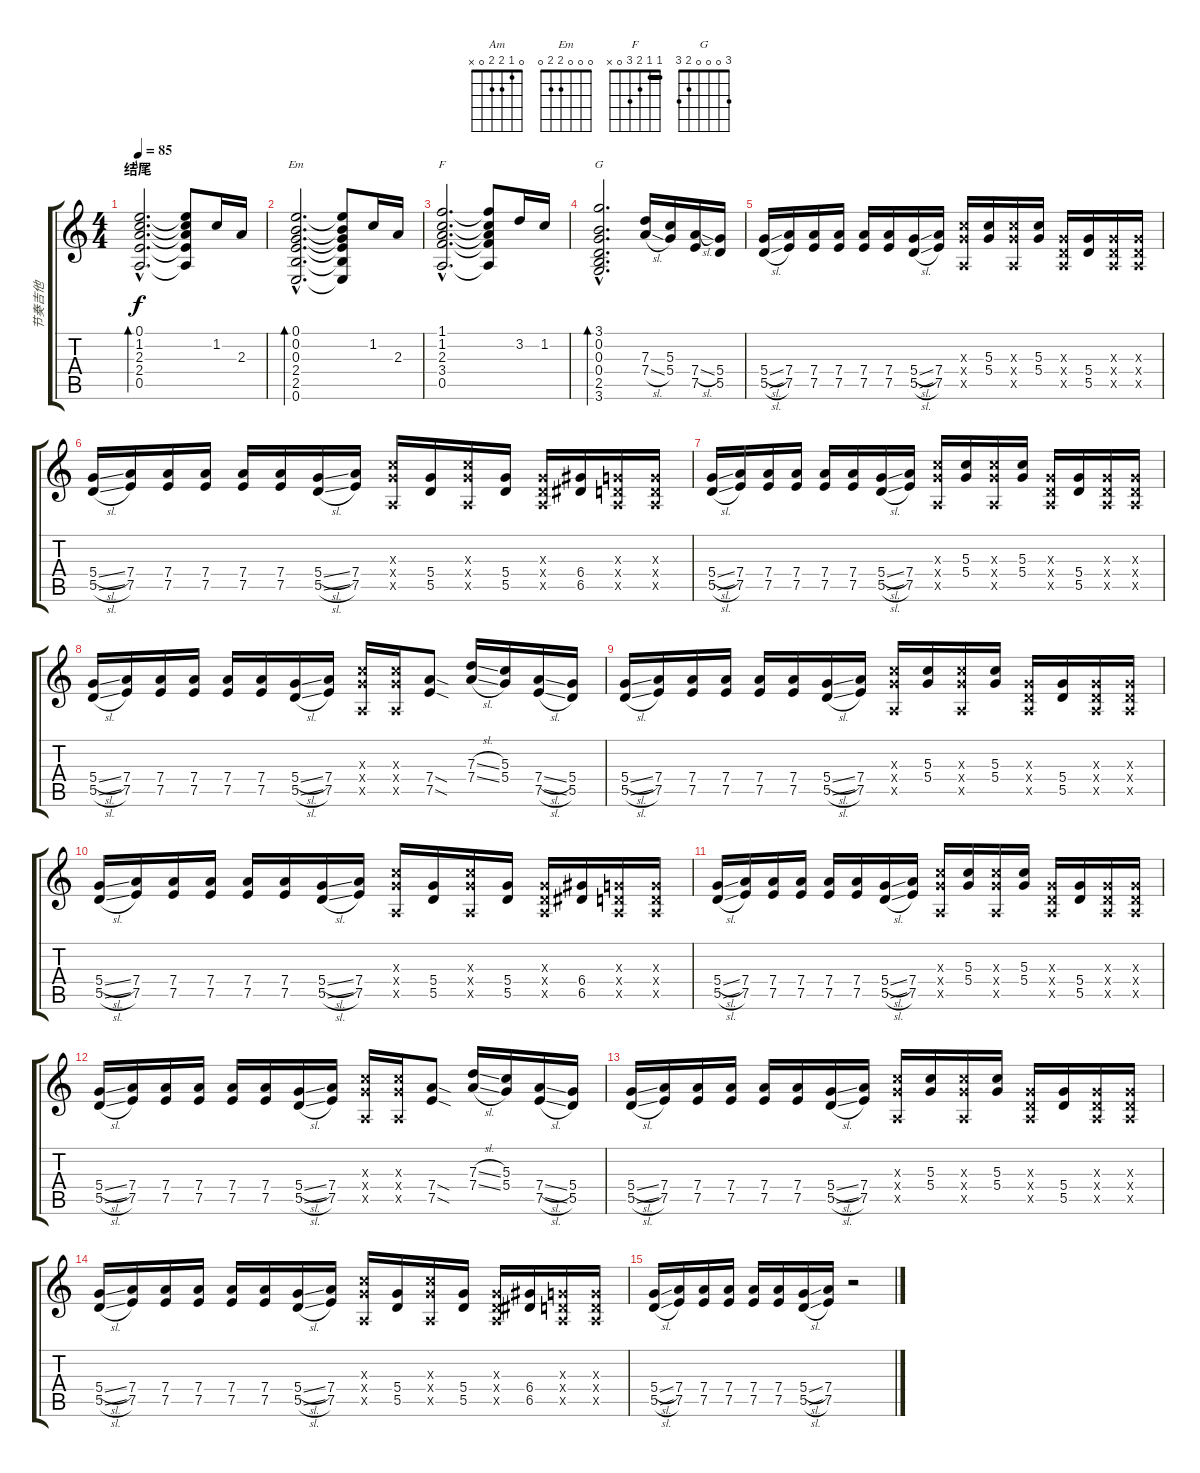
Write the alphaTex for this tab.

\track ("节奏吉他" "节奏吉他") {instrument electricguitarclean}
\staff {score tabs}
\tuning (E4 B3 G3 D3 A2 E2) {hide}
\chord ("Am" 0 1 2 2 0 x)
\chord ("Em" 0 0 0 2 2 0)
\chord ("F" 1 1 2 3 0 x) {barre 1}
\chord ("G" 3 0 0 0 2 3)
\ts (4 4)
\section ("" "结尾")
\tempo 85
\clef g2
\ks c
(0.1{hac} 1.2{hac} 2.3{hac} 2.4{hac} 0.5{hac}).2{d bd 60 ch "Am" dy f} (0.1{t} 1.2{t} 2.3{t} 2.4{t} 0.5{t}).8 1.2.16 2.3.16 |
(0.1{hac} 0.2{hac} 0.3{hac} 2.4{hac} 2.5{hac} 0.6{hac}).2{d bd 60 ch "Em"} (0.1{t} 0.2{t} 0.3{t} 2.4{t} 2.5{t} 0.6{t}).8 1.2.16 2.3.16 |
(1.1{hac} 1.2{hac} 2.3{hac} 3.4{hac} 0.5{hac}).2{d ch "F"} (1.1{t} 1.2{t} 2.3{t} 3.4{t} 0.5{t}).8 3.2.16 1.2.16 |
(3.1{hac} 0.2{hac} 0.3{hac} 0.4{hac} 2.5{hac} 3.6{hac}).2{d bd 60 ch "G"} (7.3 7.4{sl}).16 (5.3 5.4).16 (7.4{sl} 7.5).16 (5.4 5.5).16 |
(5.4{sl} 5.5{sl}).16{volume 16 instrument overdrivenguitar} (7.4 7.5).16 (7.4 7.5).16 (7.4 7.5).16 (7.4 7.5).16 (7.4 7.5).16 (5.4{sl} 5.5{sl}).16 (7.4 7.5).16 (5.3{x} 5.4{x} 0.5{x}).16 (5.3 5.4).16 (5.3{x} 5.4{x} 0.5{x}).16 (5.3 5.4).16 (0.3{x} 0.4{x} 0.5{x}).16 (5.4 5.5).16 (0.3{x} 0.4{x} 0.5{x}).16 (0.3{x} 0.4{x} 0.5{x}).16 |
(5.4{sl} 5.5{sl}).16 (7.4 7.5).16 (7.4 7.5).16 (7.4 7.5).16 (7.4 7.5).16 (7.4 7.5).16 (5.4{sl} 5.5{sl}).16 (7.4 7.5).16 (5.3{x} 5.4{x} 0.5{x}).16 (5.4 5.5).16 (5.3{x} 5.4{x} 0.5{x}).16 (5.4 5.5).16 (0.3{x} 0.4{x} 0.5{x}).16 (6.4 6.5).16 (0.3{x} 0.4{x} 0.5{x}).16 (0.3{x} 0.4{x} 0.5{x}).16 |
(5.4{sl} 5.5{sl}).16 (7.4 7.5).16 (7.4 7.5).16 (7.4 7.5).16 (7.4 7.5).16 (7.4 7.5).16 (5.4{sl} 5.5{sl}).16 (7.4 7.5).16 (5.3{x} 5.4{x} 0.5{x}).16 (5.3 5.4).16 (5.3{x} 5.4{x} 0.5{x}).16 (5.3 5.4).16 (0.3{x} 0.4{x} 0.5{x}).16 (5.4 5.5).16 (0.3{x} 0.4{x} 0.5{x}).16 (0.3{x} 0.4{x} 0.5{x}).16 |
(5.4{sl} 5.5{sl}).16 (7.4 7.5).16 (7.4 7.5).16 (7.4 7.5).16 (7.4 7.5).16 (7.4 7.5).16 (5.4{sl} 5.5{sl}).16 (7.4 7.5).16 (5.3{x} 5.4{x} 0.5{x}).16 (5.3{x} 5.4{x} 0.5{x}).16 (7.4{sod} 7.5{sod}).8 (7.3{sl} 7.4{sl}).16 (5.3 5.4).16 (7.4{sl} 7.5{sl}).16 (5.4 5.5).16 |
(5.4{sl} 5.5{sl}).16 (7.4 7.5).16 (7.4 7.5).16 (7.4 7.5).16 (7.4 7.5).16 (7.4 7.5).16 (5.4{sl} 5.5{sl}).16 (7.4 7.5).16 (5.3{x} 5.4{x} 0.5{x}).16 (5.3 5.4).16 (5.3{x} 5.4{x} 0.5{x}).16 (5.3 5.4).16 (0.3{x} 0.4{x} 0.5{x}).16 (5.4 5.5).16 (0.3{x} 0.4{x} 0.5{x}).16 (0.3{x} 0.4{x} 0.5{x}).16 |
(5.4{sl} 5.5{sl}).16 (7.4 7.5).16 (7.4 7.5).16 (7.4 7.5).16 (7.4 7.5).16 (7.4 7.5).16 (5.4{sl} 5.5{sl}).16 (7.4 7.5).16 (5.3{x} 5.4{x} 0.5{x}).16 (5.4 5.5).16 (5.3{x} 5.4{x} 0.5{x}).16 (5.4 5.5).16 (0.3{x} 0.4{x} 0.5{x}).16 (6.4 6.5).16 (0.3{x} 0.4{x} 0.5{x}).16 (0.3{x} 0.4{x} 0.5{x}).16 |
(5.4{sl} 5.5{sl}).16 (7.4 7.5).16 (7.4 7.5).16 (7.4 7.5).16 (7.4 7.5).16 (7.4 7.5).16 (5.4{sl} 5.5{sl}).16 (7.4 7.5).16 (5.3{x} 5.4{x} 0.5{x}).16 (5.3 5.4).16 (5.3{x} 5.4{x} 0.5{x}).16 (5.3 5.4).16 (0.3{x} 0.4{x} 0.5{x}).16 (5.4 5.5).16 (0.3{x} 0.4{x} 0.5{x}).16 (0.3{x} 0.4{x} 0.5{x}).16 |
(5.4{sl} 5.5{sl}).16 (7.4 7.5).16 (7.4 7.5).16 (7.4 7.5).16 (7.4 7.5).16 (7.4 7.5).16 (5.4{sl} 5.5{sl}).16 (7.4 7.5).16 (5.3{x} 5.4{x} 0.5{x}).16 (5.3{x} 5.4{x} 0.5{x}).16 (7.4{sod} 7.5{sod}).8 (7.3{sl} 7.4{sl}).16 (5.3 5.4).16 (7.4{sl} 7.5{sl}).16 (5.4 5.5).16 |
(5.4{sl} 5.5{sl}).16 (7.4 7.5).16 (7.4 7.5).16 (7.4 7.5).16 (7.4 7.5).16 (7.4 7.5).16 (5.4{sl} 5.5{sl}).16 (7.4 7.5).16 (5.3{x} 5.4{x} 0.5{x}).16 (5.3 5.4).16 (5.3{x} 5.4{x} 0.5{x}).16 (5.3 5.4).16 (0.3{x} 0.4{x} 0.5{x}).16 (5.4 5.5).16 (0.3{x} 0.4{x} 0.5{x}).16 (0.3{x} 0.4{x} 0.5{x}).16 |
(5.4{sl} 5.5{sl}).16 (7.4 7.5).16 (7.4 7.5).16 (7.4 7.5).16 (7.4 7.5).16 (7.4 7.5).16 (5.4{sl} 5.5{sl}).16 (7.4 7.5).16 (5.3{x} 5.4{x} 0.5{x}).16 (5.4 5.5).16 (5.3{x} 5.4{x} 0.5{x}).16 (5.4 5.5).16 (0.3{x} 0.4{x} 0.5{x}).16 (6.4 6.5).16 (0.3{x} 0.4{x} 0.5{x}).16 (0.3{x} 0.4{x} 0.5{x}).16 |
(5.4{sl} 5.5{sl}).16 (7.4 7.5).16 (7.4 7.5).16 (7.4 7.5).16 (7.4 7.5).16 (7.4 7.5).16 (5.4{sl} 5.5{sl}).16 (7.4 7.5).16 r.2
